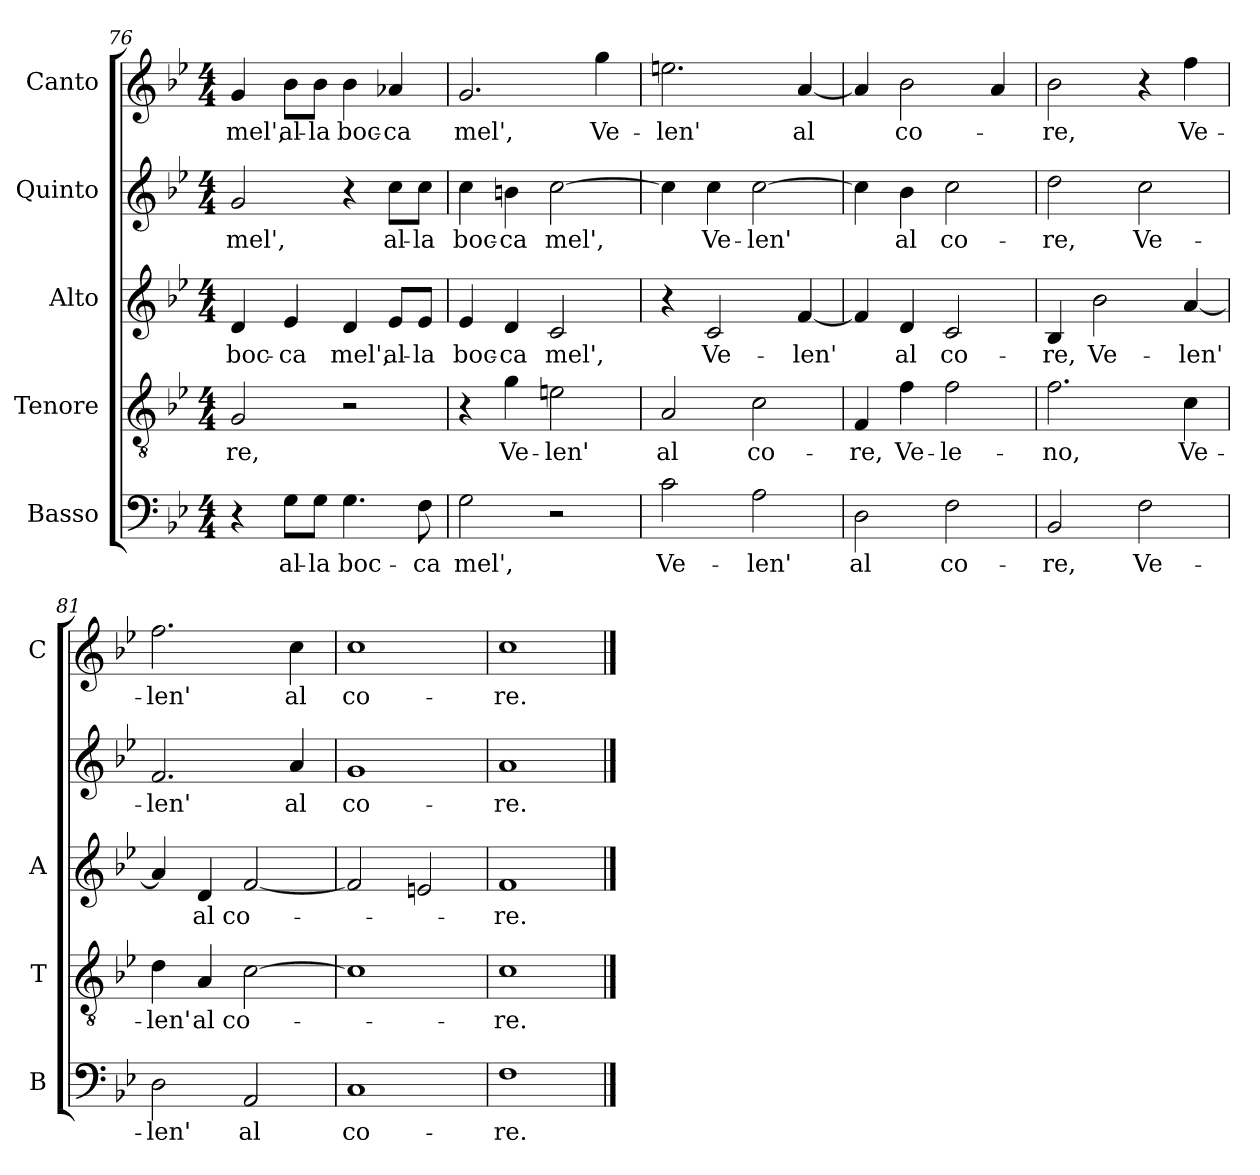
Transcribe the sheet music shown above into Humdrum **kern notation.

**kern	**text	**kern	**text	**kern	**text	**kern	**text	**kern	**text
*part5	*part5	*part4	*part4	*part3	*part3	*part2	*part2	*part1	*part1
*staff5	*staff5	*staff4	*staff4	*staff3	*staff3	*staff2	*staff2	*staff1	*staff1
*I"Basso	*	*I"Tenore	*	*I"Alto	*	*I"Quinto	*	*I"Canto	*
*I'B	*	*I'T	*	*I'A	*	*	*	*I'C	*
*clefF4	*	*clefGv2	*	*clefG2	*	*clefG2	*	*clefG2	*
*k[b-e-]	*	*k[b-e-]	*	*k[b-e-]	*	*k[b-e-]	*	*k[b-e-]	*
*B-:	*	*B-:	*	*B-:	*	*B-:	*	*B-:	*
*M4/4	*	*M4/4	*	*M4/4	*	*M4/4	*	*M4/4	*
=76	=76	=76	=76	=76	=76	=76	=76	=76	=76
!	!	!	!LO:LY:b	!	!LO:LY:b	!	!LO:LY:b	!	!LO:LY:b
4r	.	2G/	-re,	4d/	boc-	2g/	mel',	4g/	mel',
!	!LO:LY:b	!	!	!	!LO:LY:b	!	!	!	!LO:LY:b
8G\L	al-	.	.	4e-/	-ca	.	.	8b-\L	al-
!	!LO:LY:b	!	!	!	!	!	!	!	!LO:LY:b
8G\J	-la	.	.	.	.	.	.	8b-\J	-la
!	!LO:LY:b	!	!	!	!LO:LY:b	!	!	!	!LO:LY:b
4.G\	boc-	2r	.	4d/	mel',	4r	.	4b-\	boc-
!	!	!	!	!	!LO:LY:b	!	!LO:LY:b	!	!LO:LY:b
.	.	.	.	8e-/L	al-	8cc\L	al-	4a-X/	-ca
!	!LO:LY:b	!	!	!	!LO:LY:b	!	!LO:LY:b	!	!
8F\	-ca	.	.	8e-/J	-la	8cc\J	-la	.	.
=77	=77	=77	=77	=77	=77	=77	=77	=77	=77
!	!LO:LY:b	!	!	!	!LO:LY:b	!	!LO:LY:b	!	!LO:LY:b
2G\	mel',	4r	.	4e-/	boc-	4cc\	boc-	2.g/	mel',
!	!	!	!LO:LY:b	!	!LO:LY:b	!	!LO:LY:b	!	!
.	.	4g\	Ve-	4d/	-ca	4bn\	-ca	.	.
!	!	!	!LO:LY:b	!	!LO:LY:b	!	!LO:LY:b	!	!
2r	.	2en\	-len'	2c/	mel',	[2cc\	mel',	.	.
!	!	!	!	!	!	!	!	!	!LO:LY:b
.	.	.	.	.	.	.	.	4gg\	Ve-
=78	=78	=78	=78	=78	=78	=78	=78	=78	=78
!	!LO:LY:b	!	!LO:LY:b	!	!	!	!	!	!LO:LY:b
2c\	Ve-	2A/	al	4r	.	4cc\]	.	2.een\	-len'
!	!	!	!	!	!LO:LY:b	!	!LO:LY:b	!	!
.	.	.	.	2c/	Ve-	4cc\	Ve-	.	.
!	!LO:LY:b	!	!LO:LY:b	!	!	!	!LO:LY:b	!	!
2A\	-len'	2c\	co-	.	.	[2cc\	-len'	.	.
!	!	!	!	!	!LO:LY:b	!	!	!	!LO:LY:b
.	.	.	.	[4f/	-len'	.	.	[4a/	al
!!LO:LB:g=z
=79	=79	=79	=79	=79	=79	=79	=79	=79	=79
!	!LO:LY:b	!	!LO:LY:b	!	!	!	!	!	!
2D\	al	4F/	-re,	4f/]	.	4cc\]	.	4a/]	.
!	!	!	!LO:LY:b	!	!LO:LY:b	!	!LO:LY:b	!	!LO:LY:b
.	.	4f\	Ve-	4d/	al	4b-\	al	2b-\	co-
!	!LO:LY:b	!	!LO:LY:b	!	!LO:LY:b	!	!LO:LY:b	!	!
2F\	co-	2f\	-le-	2c/	co-	2cc\	co-	.	.
.	.	.	.	.	.	.	.	4a/	.
=80	=80	=80	=80	=80	=80	=80	=80	=80	=80
!	!LO:LY:b	!	!LO:LY:b	!	!LO:LY:b	!	!LO:LY:b	!	!LO:LY:b
2BB-/	-re,	2.f\	-no,	4B-/	-re,	2dd\	-re,	2b-\	-re,
!	!	!	!	!	!LO:LY:b	!	!	!	!
.	.	.	.	2b-\	Ve-	.	.	.	.
!	!LO:LY:b	!	!	!	!	!	!LO:LY:b	!	!
2F\	Ve-	.	.	.	.	2cc\	Ve-	4r	.
!	!	!	!LO:LY:b	!	!LO:LY:b	!	!	!	!LO:LY:b
.	.	4c\	Ve-	[4a/	-len'	.	.	4ff\	Ve-
=81	=81	=81	=81	=81	=81	=81	=81	=81	=81
!	!LO:LY:b	!	!LO:LY:b	!	!	!	!LO:LY:b	!	!LO:LY:b
2D\	-len'	4d\	-len'	4a/]	.	2.f/	-len'	2.ff\	-len'
!	!	!	!LO:LY:b	!	!LO:LY:b	!	!	!	!
.	.	4A/	al	4d/	al	.	.	.	.
!	!LO:LY:b	!	!LO:LY:b	!	!LO:LY:b	!	!	!	!
2AA/	al	[2c\	co-	[2f/	co-	.	.	.	.
!	!	!	!	!	!	!	!LO:LY:b	!	!LO:LY:b
.	.	.	.	.	.	4a/	al	4cc\	al
=82	=82	=82	=82	=82	=82	=82	=82	=82	=82
!	!LO:LY:b	!	!	!	!	!	!LO:LY:b	!	!LO:LY:b
1C	co-	1c]	.	2f/]	.	1g	co-	1cc	co-
.	.	.	.	2en/	.	.	.	.	.
=83	=83	=83	=83	=83	=83	=83	=83	=83	=83
!	!LO:LY:b	!	!LO:LY:b	!	!LO:LY:b	!	!LO:LY:b	!	!LO:LY:b
1F	-re.	1c	-re.	1f	-re.	1a	-re.	1cc	-re.
==	==	==	==	==	==	==	==	==	==
*-	*-	*-	*-	*-	*-	*-	*-	*-	*-
